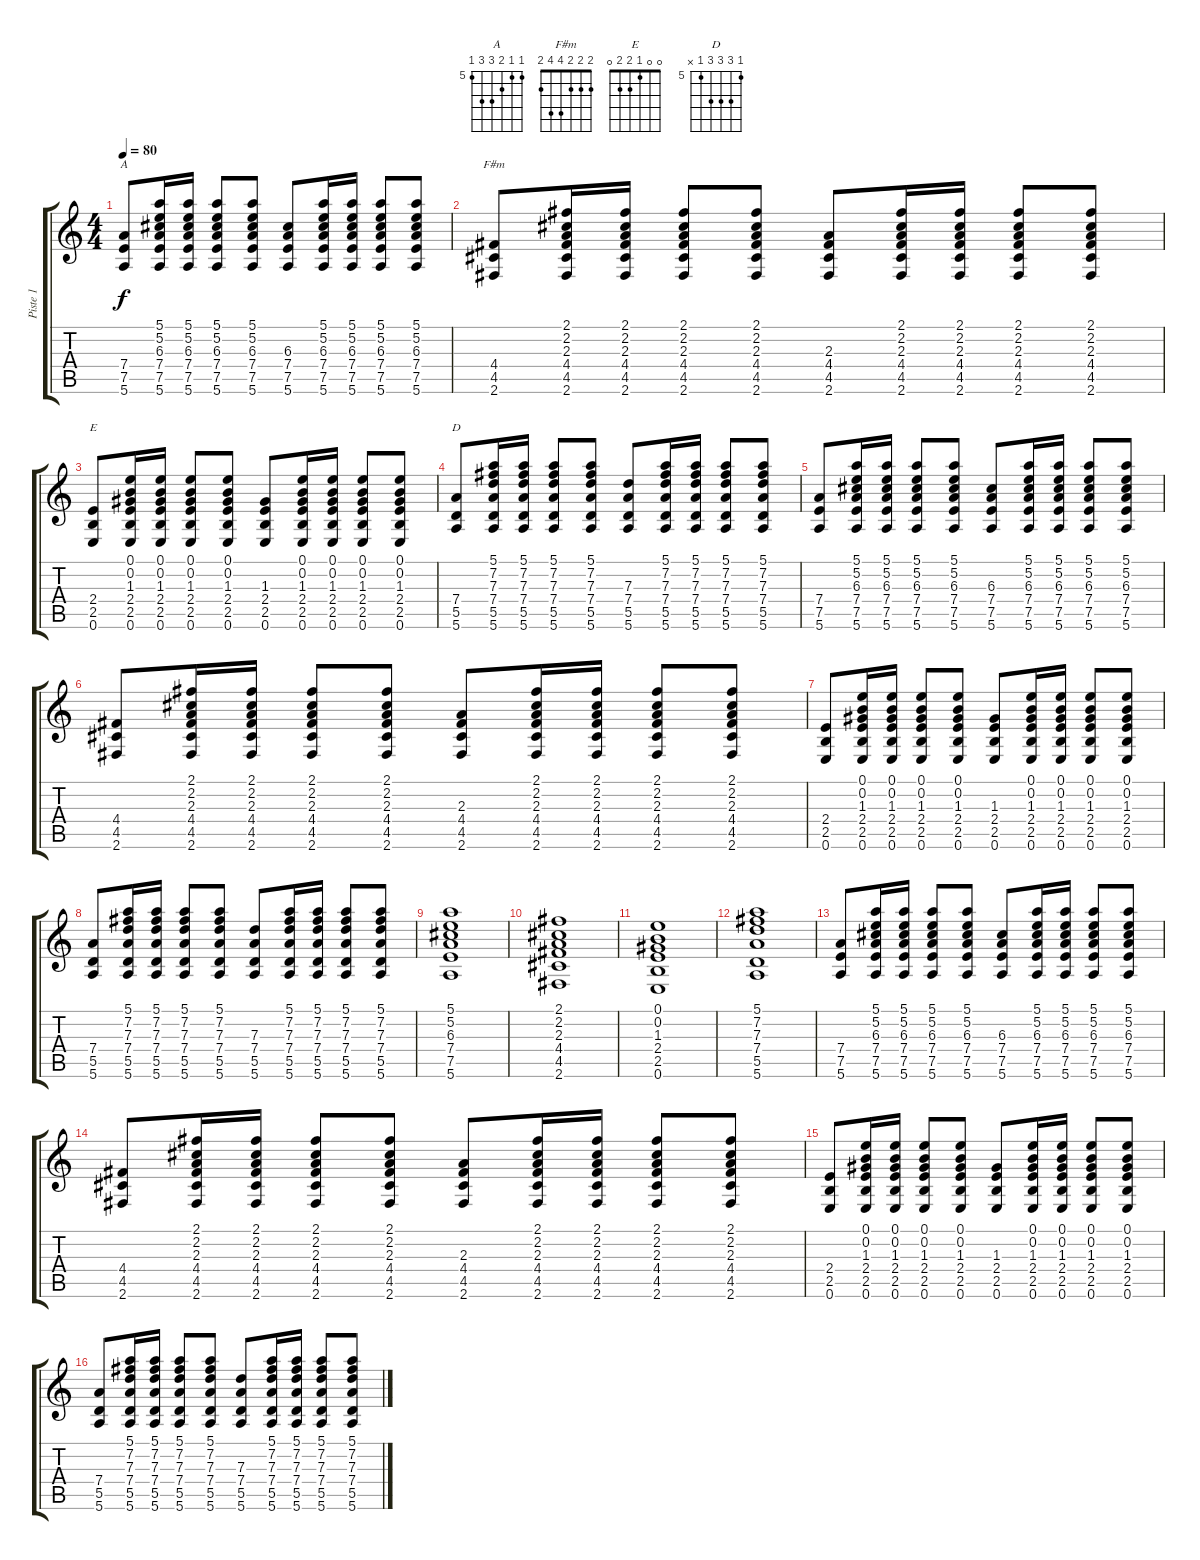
\track ("Piste 1" "Piste 1") {instrument acousticguitarnylon}
\staff {score tabs}
\tuning (E4 B3 G3 D3 A2 E2) {hide}
\chord ("A" 5 5 6 7 7 5) {firstfret 5}
\chord ("F#m" 2 2 2 4 4 2)
\chord ("E" 0 0 1 2 2 0)
\chord ("D" 5 7 7 7 5 x) {firstfret 5}
\ts (4 4)
\tempo 80
\clef g2
\ks c
(7.4 7.5 5.6).8{ch "A" dy f} (5.1 5.2 6.3 7.4 7.5 5.6).16 (5.1 5.2 6.3 7.4 7.5 5.6).16 (5.1 5.2 6.3 7.4 7.5 5.6).8 (5.1 5.2 6.3 7.4 7.5 5.6).8 (6.3 7.4 7.5 5.6).8 (5.1 5.2 6.3 7.4 7.5 5.6).16 (5.1 5.2 6.3 7.4 7.5 5.6).16 (5.1 5.2 6.3 7.4 7.5 5.6).8 (5.1 5.2 6.3 7.4 7.5 5.6).8 |
(4.4 4.5 2.6).8{ch "F#m"} (2.1 2.2 2.3 4.4 4.5 2.6).16 (2.1 2.2 2.3 4.4 4.5 2.6).16 (2.1 2.2 2.3 4.4 4.5 2.6).8 (2.1 2.2 2.3 4.4 4.5 2.6).8 (2.3 4.4 4.5 2.6).8 (2.1 2.2 2.3 4.4 4.5 2.6).16 (2.1 2.2 2.3 4.4 4.5 2.6).16 (2.1 2.2 2.3 4.4 4.5 2.6).8 (2.1 2.2 2.3 4.4 4.5 2.6).8 |
(2.4 2.5 0.6).8{ch "E"} (0.1 0.2 1.3 2.4 2.5 0.6).16 (0.1 0.2 1.3 2.4 2.5 0.6).16 (0.1 0.2 1.3 2.4 2.5 0.6).8 (0.1 0.2 1.3 2.4 2.5 0.6).8 (1.3 2.4 2.5 0.6).8 (0.1 0.2 1.3 2.4 2.5 0.6).16 (0.1 0.2 1.3 2.4 2.5 0.6).16 (0.1 0.2 1.3 2.4 2.5 0.6).8 (0.1 0.2 1.3 2.4 2.5 0.6).8 |
(7.4 5.5 5.6).8{ch "D"} (5.1 7.2 7.3 7.4 5.5 5.6).16 (5.1 7.2 7.3 7.4 5.5 5.6).16 (5.1 7.2 7.3 7.4 5.5 5.6).8 (5.1 7.2 7.3 7.4 5.5 5.6).8 (7.3 7.4 5.5 5.6).8 (5.1 7.2 7.3 7.4 5.5 5.6).16 (5.1 7.2 7.3 7.4 5.5 5.6).16 (5.1 7.2 7.3 7.4 5.5 5.6).8 (5.1 7.2 7.3 7.4 5.5 5.6).8 |
(7.4 7.5 5.6).8 (5.1 5.2 6.3 7.4 7.5 5.6).16 (5.1 5.2 6.3 7.4 7.5 5.6).16 (5.1 5.2 6.3 7.4 7.5 5.6).8 (5.1 5.2 6.3 7.4 7.5 5.6).8 (6.3 7.4 7.5 5.6).8 (5.1 5.2 6.3 7.4 7.5 5.6).16 (5.1 5.2 6.3 7.4 7.5 5.6).16 (5.1 5.2 6.3 7.4 7.5 5.6).8 (5.1 5.2 6.3 7.4 7.5 5.6).8 |
(4.4 4.5 2.6).8 (2.1 2.2 2.3 4.4 4.5 2.6).16 (2.1 2.2 2.3 4.4 4.5 2.6).16 (2.1 2.2 2.3 4.4 4.5 2.6).8 (2.1 2.2 2.3 4.4 4.5 2.6).8 (2.3 4.4 4.5 2.6).8 (2.1 2.2 2.3 4.4 4.5 2.6).16 (2.1 2.2 2.3 4.4 4.5 2.6).16 (2.1 2.2 2.3 4.4 4.5 2.6).8 (2.1 2.2 2.3 4.4 4.5 2.6).8 |
(2.4 2.5 0.6).8 (0.1 0.2 1.3 2.4 2.5 0.6).16 (0.1 0.2 1.3 2.4 2.5 0.6).16 (0.1 0.2 1.3 2.4 2.5 0.6).8 (0.1 0.2 1.3 2.4 2.5 0.6).8 (1.3 2.4 2.5 0.6).8 (0.1 0.2 1.3 2.4 2.5 0.6).16 (0.1 0.2 1.3 2.4 2.5 0.6).16 (0.1 0.2 1.3 2.4 2.5 0.6).8 (0.1 0.2 1.3 2.4 2.5 0.6).8 |
(7.4 5.5 5.6).8 (5.1 7.2 7.3 7.4 5.5 5.6).16 (5.1 7.2 7.3 7.4 5.5 5.6).16 (5.1 7.2 7.3 7.4 5.5 5.6).8 (5.1 7.2 7.3 7.4 5.5 5.6).8 (7.3 7.4 5.5 5.6).8 (5.1 7.2 7.3 7.4 5.5 5.6).16 (5.1 7.2 7.3 7.4 5.5 5.6).16 (5.1 7.2 7.3 7.4 5.5 5.6).8 (5.1 7.2 7.3 7.4 5.5 5.6).8 |
(5.1 5.2 6.3 7.4 7.5 5.6).1 |
(2.1 2.2 2.3 4.4 4.5 2.6).1 |
(0.1 0.2 1.3 2.4 2.5 0.6).1 |
(5.1 7.2 7.3 7.4 5.5 5.6).1 |
(7.4 7.5 5.6).8 (5.1 5.2 6.3 7.4 7.5 5.6).16 (5.1 5.2 6.3 7.4 7.5 5.6).16 (5.1 5.2 6.3 7.4 7.5 5.6).8 (5.1 5.2 6.3 7.4 7.5 5.6).8 (6.3 7.4 7.5 5.6).8 (5.1 5.2 6.3 7.4 7.5 5.6).16 (5.1 5.2 6.3 7.4 7.5 5.6).16 (5.1 5.2 6.3 7.4 7.5 5.6).8 (5.1 5.2 6.3 7.4 7.5 5.6).8 |
(4.4 4.5 2.6).8 (2.1 2.2 2.3 4.4 4.5 2.6).16 (2.1 2.2 2.3 4.4 4.5 2.6).16 (2.1 2.2 2.3 4.4 4.5 2.6).8 (2.1 2.2 2.3 4.4 4.5 2.6).8 (2.3 4.4 4.5 2.6).8 (2.1 2.2 2.3 4.4 4.5 2.6).16 (2.1 2.2 2.3 4.4 4.5 2.6).16 (2.1 2.2 2.3 4.4 4.5 2.6).8 (2.1 2.2 2.3 4.4 4.5 2.6).8 |
(2.4 2.5 0.6).8 (0.1 0.2 1.3 2.4 2.5 0.6).16 (0.1 0.2 1.3 2.4 2.5 0.6).16 (0.1 0.2 1.3 2.4 2.5 0.6).8 (0.1 0.2 1.3 2.4 2.5 0.6).8 (1.3 2.4 2.5 0.6).8 (0.1 0.2 1.3 2.4 2.5 0.6).16 (0.1 0.2 1.3 2.4 2.5 0.6).16 (0.1 0.2 1.3 2.4 2.5 0.6).8 (0.1 0.2 1.3 2.4 2.5 0.6).8 |
(7.4 5.5 5.6).8 (5.1 7.2 7.3 7.4 5.5 5.6).16 (5.1 7.2 7.3 7.4 5.5 5.6).16 (5.1 7.2 7.3 7.4 5.5 5.6).8 (5.1 7.2 7.3 7.4 5.5 5.6).8 (7.3 7.4 5.5 5.6).8 (5.1 7.2 7.3 7.4 5.5 5.6).16 (5.1 7.2 7.3 7.4 5.5 5.6).16 (5.1 7.2 7.3 7.4 5.5 5.6).8 (5.1 7.2 7.3 7.4 5.5 5.6).8
